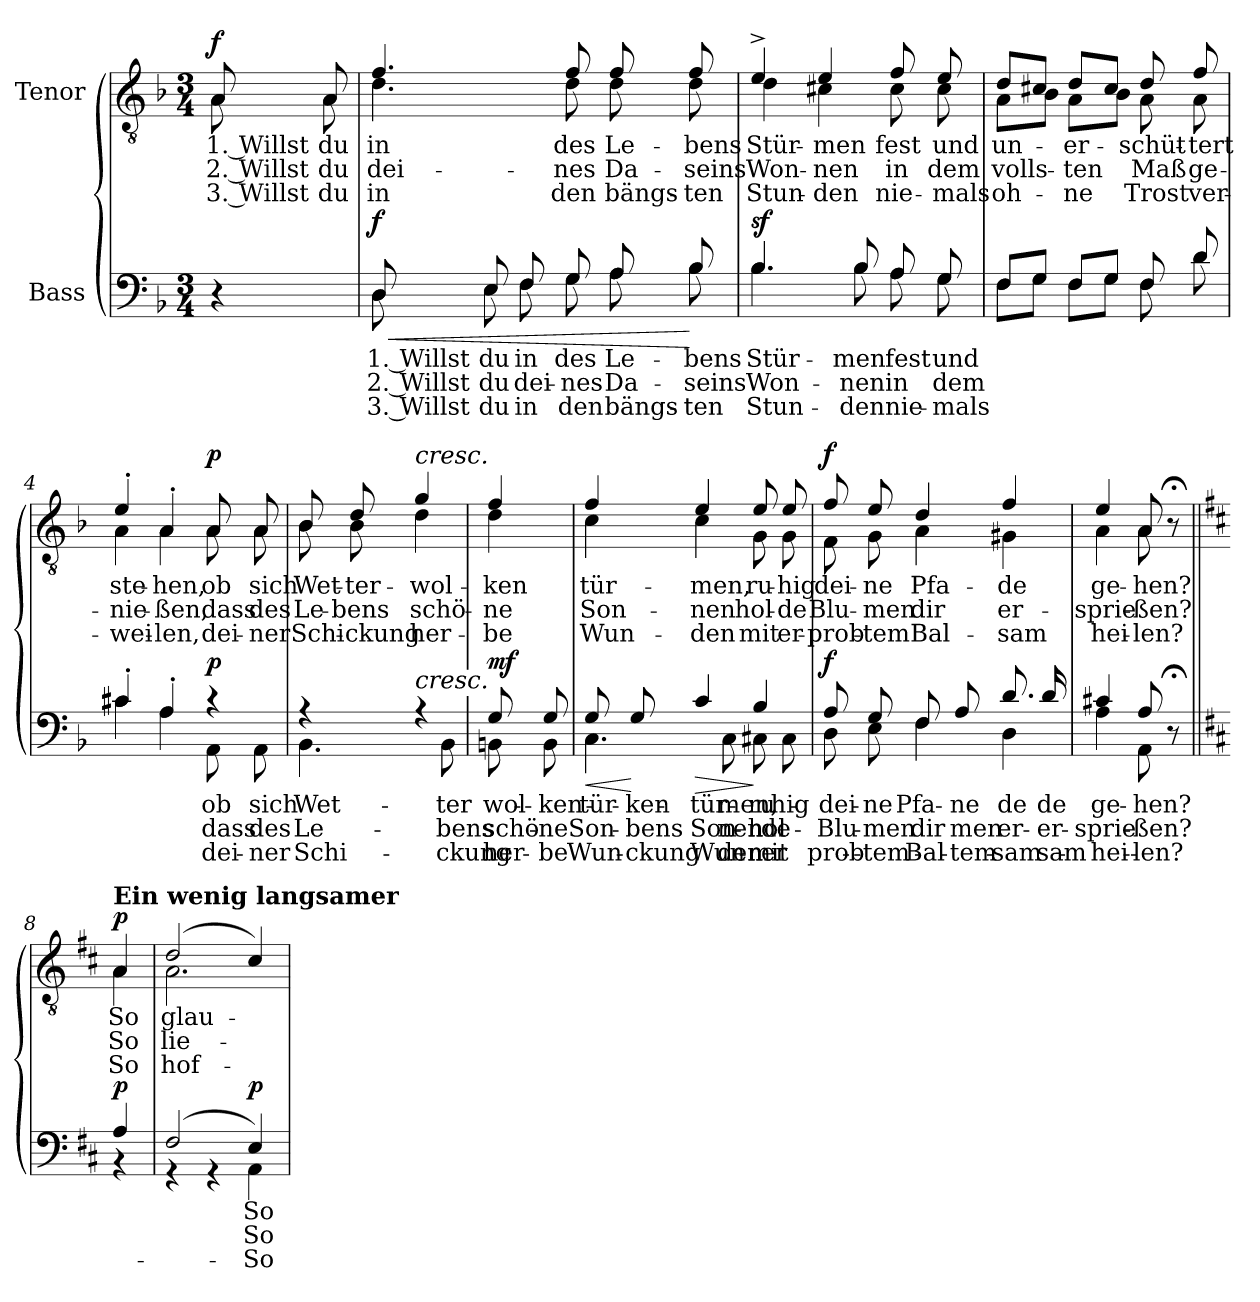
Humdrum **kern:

**kern	**text	**text	**text	**dynam	**kern	**text	**text	**text	**dynam
*part2	*part2	*part2	*part2	*part2	*part1	*part1	*part1	*part1	*part1
*staff2	*staff2	*staff2	*staff2	*staff2	*staff1	*staff1	*staff1	*staff1	*staff1
*I"Bass	*	*	*	*	*I"Tenor	*	*	*	*
*clefF4	*	*	*	*	*clefGv2	*	*	*	*
*k[b-]	*	*	*	*	*k[b-]	*	*	*	*
*M3/4	*	*	*	*	*M3/4	*	*	*	*
=	=	=	=	=	=	=	=	=	=
!	!	!	!	!	!LO:TX:a:B:t=Etwas bewegt	!	!	!	!
!	!	!	!	!	!	!LO:LY:b	!LO:LY:b	!LO:LY:b	!LO:DY:a
*	*	*	*	*	*^	*	*	*	*
4r	.	.	.	.	8A/	8A\	1. Willst	2. Willst	3. Willst	f
!	!	!	!	!	!	!	!LO:LY:b	!LO:LY:b	!LO:LY:b	!
.	.	.	.	.	8A/	8A\	du	du	du	.
=1	=1	=1	=1	=1	=1	=1	=1	=1	=1	=1
!	!LO:LY:b	!LO:LY:b	!LO:LY:b	!LO:HP:b	!	!	!LO:LY:b	!LO:LY:b	!LO:LY:b	!
*^	*	*	*	*	*	*	*	*	*	*
!	!	!	!	!	!LO:DY:n=1:a	!	!	!	!	!	!
8D/	8D\	1. Willst	2. Willst	3. Willst	< f	4.f/	4.d\	in	dei-	in	.
!	!	!LO:LY:b	!LO:LY:b	!LO:LY:b	!	!	!	!	!	!	!
8E/	8E\	du	du	du	.	.	.	.	.	.	.
!	!	!LO:LY:b	!LO:LY:b	!LO:LY:b	!	!	!	!	!	!	!
8F/	8F\	in	dei-	in	.	.	.	.	.	.	.
!	!	!LO:LY:b	!LO:LY:b	!LO:LY:b	!	!	!	!LO:LY:b	!LO:LY:b	!LO:LY:b	!
8G/	8G\	des	-nes	den	.	8f/	8d\	des	-nes	den	.
!	!	!LO:LY:b	!LO:LY:b	!LO:LY:b	!	!	!	!LO:LY:b	!LO:LY:b	!LO:LY:b	!
8A/	8A\	Le-	Da-	bängs-	.	8f/	8d\	Le-	Da-	bängs-	.
!	!	!LO:LY:b	!LO:LY:b	!LO:LY:b	!	!	!	!LO:LY:b	!LO:LY:b	!LO:LY:b	!
8B-/	8B-\	-bens	-seins	-ten	[	8f/	8d\	-bens	-seins	-ten	.
=2	=2	=2	=2	=2	=2	=2	=2	=2	=2	=2	=2
!	!	!LO:LY:b	!LO:LY:b	!LO:LY:b	!LO:DY:a	!	!	!LO:LY:b	!LO:LY:b	!LO:LY:b	!
4.B-/	4.B-\	Stür-	Won-	Stun-	sf	4e^/	4d\	Stür-	Won-	Stun-	.
!	!	!	!	!	!	!	!	!LO:LY:b	!LO:LY:b	!LO:LY:b	!
.	.	.	.	.	.	4e/	4c#X\	-men	-nen	-den	.
!	!	!LO:LY:b	!LO:LY:b	!LO:LY:b	!	!	!	!	!	!	!
8B-/	8B-\	-men	-nen	-den	.	.	.	.	.	.	.
!	!	!LO:LY:b	!LO:LY:b	!LO:LY:b	!	!	!	!LO:LY:b	!LO:LY:b	!LO:LY:b	!
8A/	8A\	fest	in	nie-	.	8f/	8c#\	fest	in	nie-	.
!	!	!LO:LY:b	!LO:LY:b	!LO:LY:b	!	!	!	!LO:LY:b	!LO:LY:b	!LO:LY:b	!
8G/	8G\	und	dem	-mals	.	8e/	8c#\	und	dem	-mals	.
!!LO:LB:g=z	!!
=3	=3	=3	=3	=3	=3	=3	=3	=3	=3	=3	=3
!	!	!	!	!	!	!	!	!LO:LY:b	!LO:LY:b	!LO:LY:b	!
8F/L	8F\L	.	.	.	.	8d/L	8A\L	un-	volls-	oh-	.
8G/J	8G\J	.	.	.	.	8c#X/J	8B-\J	.	.	.	.
!	!	!	!	!	!	!	!	!LO:LY:b	!LO:LY:b	!LO:LY:b	!
8F/L	8F\L	.	.	.	.	8d/L	8A\L	-er-	-ten	-ne	.
8G/J	8G\J	.	.	.	.	8c#/J	8B-\J	.	.	.	.
!	!	!	!	!	!	!	!	!LO:LY:b	!LO:LY:b	!LO:LY:b	!
8F/	8F\	.	.	.	.	8d/	8A\	-schüt-	Maß	Trost	.
!	!	!	!	!	!	!	!	!LO:LY:b	!LO:LY:b	!LO:LY:b	!
8d/	8d\	.	.	.	.	8f/	8A\	-tert	ge-	ver-	.
=4	=4	=4	=4	=4	=4	=4	=4	=4	=4	=4	=4
!	!	!	!	!	!	!	!	!LO:LY:b	!LO:LY:b	!LO:LY:b	!
4c#X'/	4c#\	.	.	.	.	4e'/	4A\	ste-	-nie-	-wei-	.
!	!	!	!	!	!	!	!	!LO:LY:b	!LO:LY:b	!LO:LY:b	!
4A'/	4A\	.	.	.	.	4A'/	4A\	-hen,	-ßen,	-len,	.
!	!	!LO:LY:b	!LO:LY:b	!LO:LY:b	!LO:DY:b	!	!	!LO:LY:b	!LO:LY:b	!LO:LY:b	!LO:DY:a
4r	8AA\	ob	dass	dei-	p	8A/	8A\	ob	dass	dei-	p
!	!	!LO:LY:b	!LO:LY:b	!LO:LY:b	!	!	!	!LO:LY:b	!LO:LY:b	!LO:LY:b	!
.	8AA\	sich	des	-ner	.	8A/	8A\	sich	des	-ner	.
=5	=5	=5	=5	=5	=5	=5	=5	=5	=5	=5	=5
!	!	!LO:LY:b	!LO:LY:b	!LO:LY:b	!	!	!	!LO:LY:b	!LO:LY:b	!LO:LY:b	!
4r	4.BB-\	Wet-	Le-	Schi-	.	8B-/	8B-\	Wet-	Le-	Schi-	.
!	!	!	!	!	!	!	!	!LO:LY:b	!LO:LY:b	!LO:LY:b	!
.	.	.	.	.	.	8d/	8B-\	-ter-	-bens	-ckung	.
!	!	!	!	!	!	!LO:TX:a:i:t=cresc.	!	!	!	!	!
!LO:TX:a:i:t=cresc.	!	!	!	!	!	!	!	!	!	!	!
!	!	!	!	!	!	!	!	!LO:LY:b	!LO:LY:b	!LO:LY:b	!
4r	.	.	.	.	.	4g/	4d\	-wol-	schö-	her-	.
!	!	!LO:LY:b	!LO:LY:b	!LO:LY:b	!	!	!	!	!	!	!
.	8BB-\	-ter-	-bens	-ckung	.	.	.	.	.	.	.
!!LO:LB:g=z	!!
=5X1	=5X1	=5X1	=5X1	=5X1	=5X1	=5X1	=5X1	=5X1	=5X1	=5X1	=5X1
!	!	!LO:LY:b	!LO:LY:b	!LO:LY:b	!	!	!	!	!	!	!
!	!	!LO:LY:b	!LO:LY:b	!LO:LY:b	!LO:DY:a	!	!	!LO:LY:b	!LO:LY:b	!LO:LY:b	!
8G/	8BBn\	-wol-	schö-	her-	mf	4f/	4d\	-ken	-ne	-be	.
!	!	!LO:LY:b	!LO:LY:b	!LO:LY:b	!	!	!	!	!	!	!
!	!	!LO:LY:b	!LO:LY:b	!LO:LY:b	!	!	!	!	!	!	!
8G/	8BB\	-ken	-ne	-be	.	.	.	.	.	.	.
=6	=6	=6	=6	=6	=6	=6	=6	=6	=6	=6	=6
!	!	!LO:LY:b	!LO:LY:b	!LO:LY:b	!LO:HP:b	!	!	!	!	!	!
!	!	!LO:LY:b	!LO:LY:b	!LO:LY:b	!	!	!	!LO:LY:b	!LO:LY:b	!LO:LY:b	!
8G/	4.C\	tür-	Son-	Wun-	<	4f/	4c\	tür-	Son-	Wun-	.
!	!	!LO:LY:b	!LO:LY:b	!LO:LY:b	!	!	!	!	!	!	!
8G/	.	-ken	-bens	-ckung	[	.	.	.	.	.	.
!	!	!LO:LY:b	!LO:LY:b	!LO:LY:b	!LO:HP:b	!	!	!LO:LY:b	!LO:LY:b	!LO:LY:b	!
4c/	.	tür-	Son-	Wun-	>	4e/	4c\	-men,	-nen	-den	.
!	!	!LO:LY:b	!LO:LY:b	!LO:LY:b	!	!	!	!	!	!	!
.	8C\	-men,	-nen	-den	.	.	.	.	.	.	.
!	!	!LO:LY:b	!LO:LY:b	!LO:LY:b	!	!	!	!	!	!	!
!	!	!LO:LY:b	!LO:LY:b	!LO:LY:b	!	!	!	!LO:LY:b	!LO:LY:b	!LO:LY:b	!
4B-/	8C#X\	ru-	hol-	mit	]	8e/	8G\	ru-	hol-	mit	.
!	!	!LO:LY:b	!LO:LY:b	!LO:LY:b	!	!	!	!LO:LY:b	!LO:LY:b	!LO:LY:b	!
.	8C#\	-hig	-de	er-	.	8e/	8G\	-hig	-de	er-	.
=7	=7	=7	=7	=7	=7	=7	=7	=7	=7	=7	=7
!	!	!LO:LY:b	!LO:LY:b	!LO:LY:b	!	!	!	!	!	!	!
!	!	!LO:LY:b	!LO:LY:b	!LO:LY:b	!LO:DY:a	!	!	!LO:LY:b	!LO:LY:b	!LO:LY:b	!LO:DY:a
8A/	8D\	dei-	Blu-	-prob-	f	8f/	8F\	dei-	Blu-	-prob-	f
!	!	!LO:LY:b	!LO:LY:b	!LO:LY:b	!	!	!	!	!	!	!
!	!	!LO:LY:b	!LO:LY:b	!LO:LY:b	!	!	!	!LO:LY:b	!LO:LY:b	!LO:LY:b	!
8G/	8E\	-ne	-men	-tem	.	8e/	8G\	-ne	-men	-tem	.
!	!	!LO:LY:b	!LO:LY:b	!LO:LY:b	!	!	!	!	!	!	!
!	!	!LO:LY:b	!LO:LY:b	!LO:LY:b	!	!	!	!LO:LY:b	!LO:LY:b	!LO:LY:b	!
8F/	4F\	Pfa-	dir	Bal-	.	4d/	4A\	Pfa-	dir	Bal-	.
!	!	!LO:LY:b	!LO:LY:b	!LO:LY:b	!	!	!	!	!	!	!
8A/	.	-ne	-men	-tem	.	.	.	.	.	.	.
!	!	!LO:LY:b	!LO:LY:b	!LO:LY:b	!	!	!	!	!	!	!
!	!	!LO:LY:b	!LO:LY:b	!LO:LY:b	!	!	!	!LO:LY:b	!LO:LY:b	!LO:LY:b	!
8.d/	4D\	-de	er-	-sam	.	4f/	4G#X\	-de	er-	-sam	.
!	!	!LO:LY:b	!LO:LY:b	!LO:LY:b	!	!	!	!	!	!	!
16d/	.	-de	er-	-sam	.	.	.	.	.	.	.
=8	=8	=8	=8	=8	=8	=8	=8	=8	=8	=8	=8
!	!	!LO:LY:b	!LO:LY:b	!LO:LY:b	!	!	!	!	!	!	!
!	!	!LO:LY:b	!LO:LY:b	!LO:LY:b	!	!	!	!LO:LY:b	!LO:LY:b	!LO:LY:b	!
4c#X/	4A\	ge-	-sprie-	hei-	.	4e/	4A\	ge-	-sprie-	hei-	.
!	!	!LO:LY:b	!LO:LY:b	!LO:LY:b	!	!	!	!	!	!	!
!	!	!LO:LY:b	!LO:LY:b	!LO:LY:b	!	!	!	!LO:LY:b	!LO:LY:b	!LO:LY:b	!
8A/	8AA\	-hen?	-ßen?	-len?	.	8A/	8A\	-hen?	-ßen?	-len?	.
8r;<	8ryy	.	.	.	.	8r;<	8ryy	.	.	.	.
!!LO:PB:g=z	!!
=8X2||	=8X2||	=8X2||	=8X2||	=8X2||	=8X2||	=8X2||	=8X2||	=8X2||	=8X2||	=8X2||	=8X2||
*k[f#c#]	*	*	*	*	*	*k[f#c#]	*	*	*	*	*
!	!	!	!	!	!	!LO:TX:a:B:t=Ein wenig langsamer	!	!	!	!	!
!	!	!	!	!	!LO:DY:a	!	!	!LO:LY:b	!LO:LY:b	!LO:LY:b	!LO:DY:a
4A/	4r	.	.	.	p	4A/	4A\	So	So	So	p
=9	=9	=9	=9	=9	=9	=9	=9	=9	=9	=9	=9
!	!	!	!	!	!	!	!	!LO:LY:b	!LO:LY:b	!LO:LY:b	!
(2F#/	4r	.	.	.	.	(2d/	2.A\	glau-	lie-	hof-	.
.	4r	.	.	.	.	.	.	.	.	.	.
!	!	!LO:LY:b	!LO:LY:b	!LO:LY:b	!LO:DY:b	!	!	!	!	!	!
4E/)	4AA\	So	So	So	p	4c#/)	.	.	.	.	.
*v	*v	*	*	*	*	*	*	*	*	*	*
*	*	*	*	*	*v	*v	*	*	*	*
=	=	=	=	=	=	=	=	=	=
*-	*-	*-	*-	*-	*-	*-	*-	*-	*-
